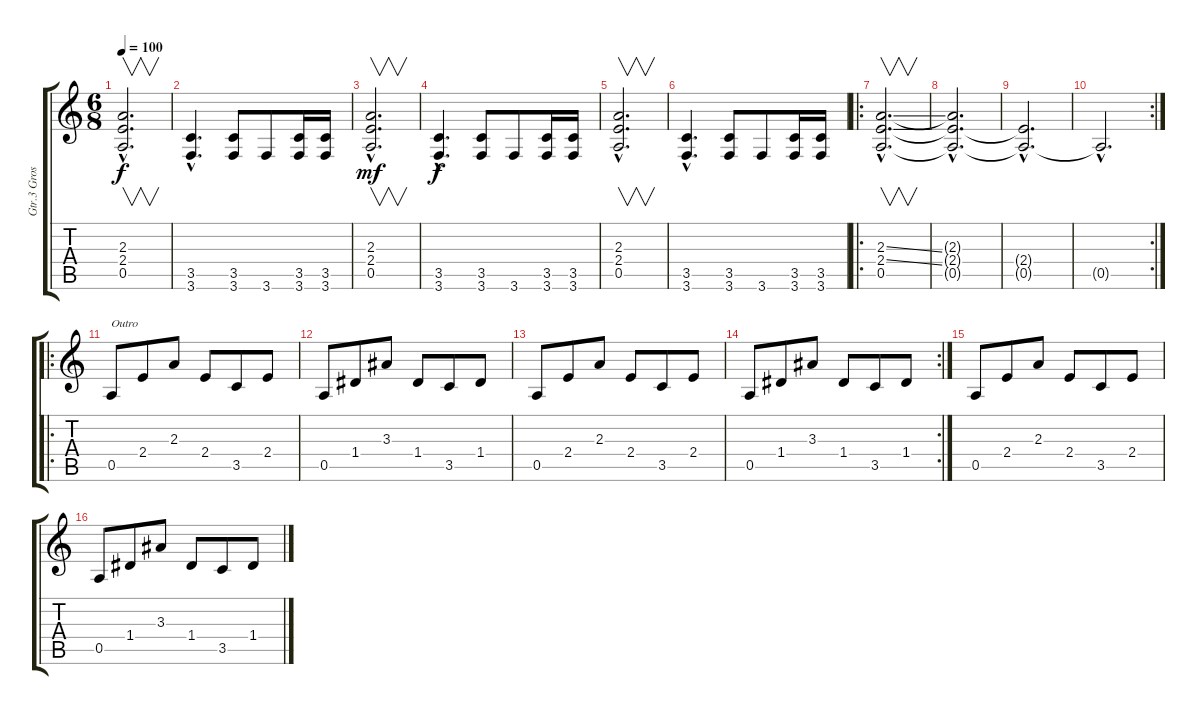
\track ("Gtr.3 Gros Son" "Gtr.3 Gros") {instrument distortionguitar}
\staff {score tabs}
\tuning (E4 B3 G3 D3 A2 D2) {hide}
\ts (6 8)
\tempo 100
\clef g2
\ks c
(2.3{hac} 2.4{hac} 0.5{hac}).2{v d dy f} |
(3.5{hac} 3.6{hac}).4{d} (3.5 3.6).8 3.6.8 (3.5 3.6).16 (3.5 3.6).16 |
(2.3{hac} 2.4{hac} 0.5{hac}).2{v d dy mf} |
(3.5{hac} 3.6{hac}).4{d dy f} (3.5 3.6).8 3.6.8 (3.5 3.6).16 (3.5 3.6).16 |
(2.3{hac} 2.4{hac} 0.5{hac}).2{v d} |
(3.5{hac} 3.6{hac}).4{d} (3.5 3.6).8 3.6.8 (3.5 3.6).16 (3.5 3.6).16 |
\ro
(2.3{ss hac} 2.4{ss hac} 0.5{hac}).2{v d} |
(2.3{hac t} 2.4{hac t} 0.5{hac t}).2{d} |
(2.4{hac t} 0.5{hac t}).2{d} |
\rc 2
0.5{hac t}.2{d} |
\ro
0.5.8{txt "Outro" instrument overdrivenguitar} 2.4.8 2.3.8 2.4.8 3.5.8 2.4.8 |
0.5.8 1.4.8 3.3.8 1.4.8 3.5.8 1.4.8 |
0.5.8{instrument overdrivenguitar} 2.4.8 2.3.8 2.4.8 3.5.8 2.4.8 |
\rc 2
0.5.8 1.4.8 3.3.8 1.4.8 3.5.8 1.4.8 |
0.5.8{instrument overdrivenguitar} 2.4.8 2.3.8 2.4.8 3.5.8 2.4.8 |
0.5.8 1.4.8 3.3.8 1.4.8 3.5.8 1.4.8
